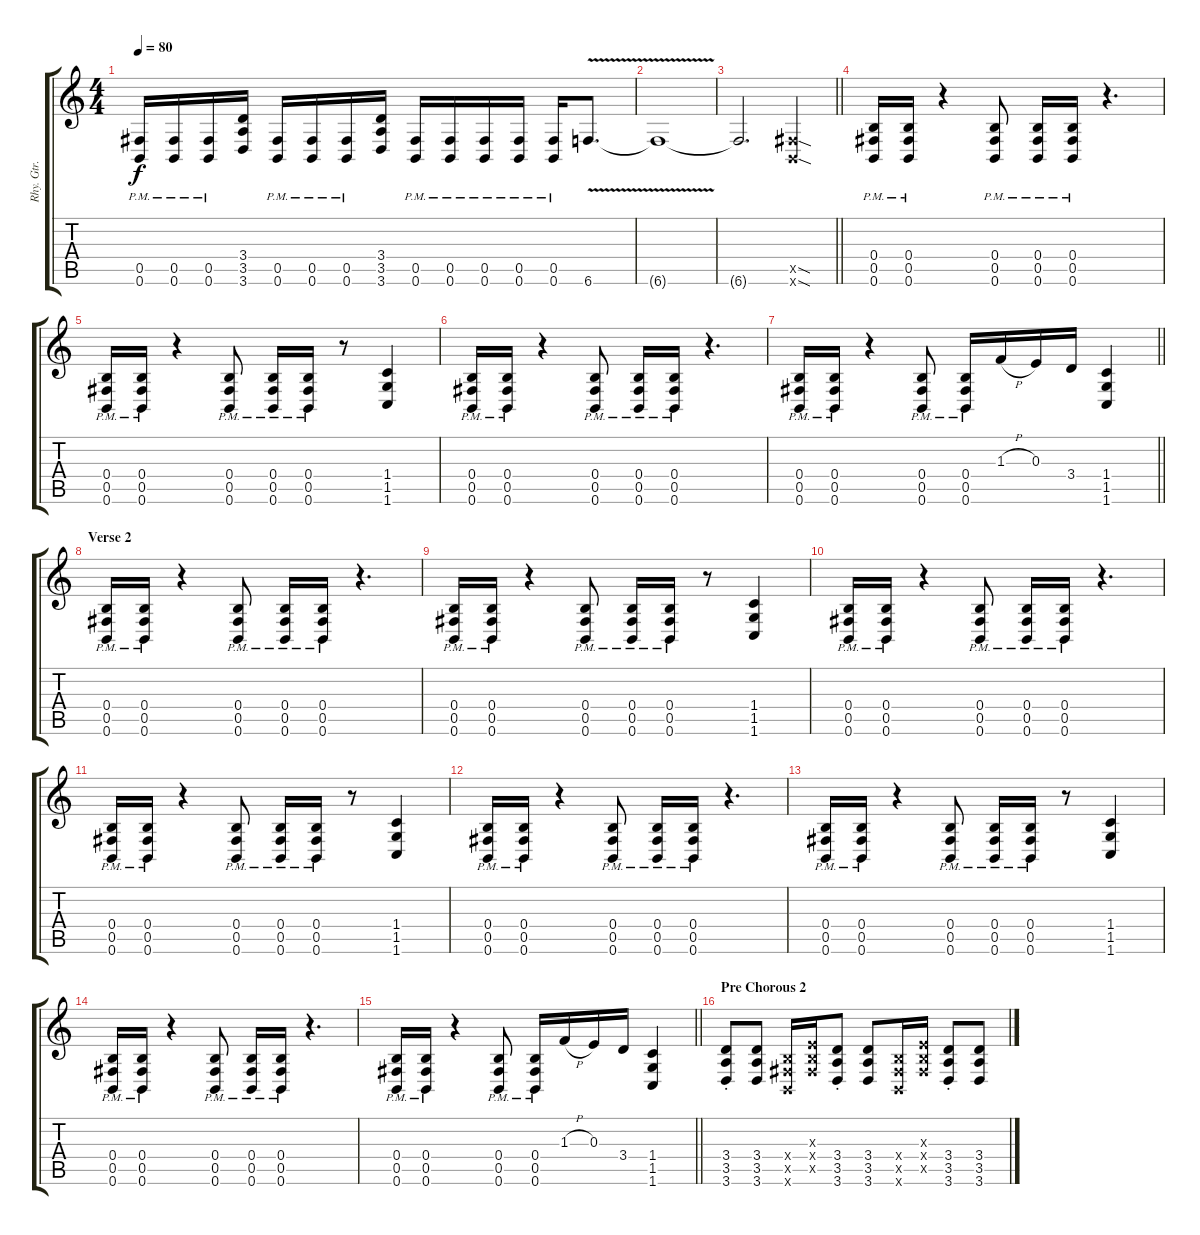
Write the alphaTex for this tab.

\track ("Rhy. Gtr. 1" "Rhy. Gtr. ") {instrument distortionguitar}
\staff {score tabs}
\tuning (Db4 Ab3 E3 B2 Gb2 B1) {hide}
\ts (4 4)
\tempo 80
\clef g2
\ks c
(0.5{pm} 0.6{pm}).16{dy f} (0.5{pm} 0.6{pm}).16 (0.5{pm} 0.6{pm}).16 (3.4 3.5 3.6).16 (0.5{pm} 0.6{pm}).16 (0.5{pm} 0.6{pm}).16 (0.5{pm} 0.6{pm}).16 (3.4 3.5 3.6).16 (0.5{pm} 0.6{pm}).16 (0.5{pm} 0.6{pm}).16 (0.5{pm} 0.6{pm}).16 (0.5{pm} 0.6{pm}).16 (0.5{pm} 0.6{pm}).16 6.6{v}.8{d} |
6.6{t}.1 |
\barLineRight lightlight
6.6{t}.2{d} (0.5{sod x} 0.6{sod x}).4 |
\section ("" "")
(0.4{pm} 0.5{pm} 0.6{pm}).16 (0.4{pm} 0.5{pm} 0.6{pm}).16 r.4 (0.4{pm} 0.5{pm} 0.6{pm}).8 (0.4{pm} 0.5{pm} 0.6{pm}).16 (0.4{pm} 0.5{pm} 0.6{pm}).16 r.4{d} |
(0.4{pm} 0.5{pm} 0.6{pm}).16 (0.4{pm} 0.5{pm} 0.6{pm}).16 r.4 (0.4{pm} 0.5{pm} 0.6{pm}).8 (0.4{pm} 0.5{pm} 0.6{pm}).16 (0.4{pm} 0.5{pm} 0.6{pm}).16 r.8 (1.4 1.5 1.6).4 |
(0.4{pm} 0.5{pm} 0.6{pm}).16 (0.4{pm} 0.5{pm} 0.6{pm}).16 r.4 (0.4{pm} 0.5{pm} 0.6{pm}).8 (0.4{pm} 0.5{pm} 0.6{pm}).16 (0.4{pm} 0.5{pm} 0.6{pm}).16 r.4{d} |
\barLineRight lightlight
(0.4{pm} 0.5{pm} 0.6{pm}).16 (0.4{pm} 0.5{pm} 0.6{pm}).16 r.4 (0.4{pm} 0.5{pm} 0.6{pm}).8 (0.4{pm} 0.5{pm} 0.6{pm}).16 1.3{h}.16 0.3.16 3.4.16 (1.4 1.5 1.6).4 |
\section ("" "Verse 2")
(0.4{pm} 0.5{pm} 0.6{pm}).16 (0.4{pm} 0.5{pm} 0.6{pm}).16 r.4 (0.4{pm} 0.5{pm} 0.6{pm}).8 (0.4{pm} 0.5{pm} 0.6{pm}).16 (0.4{pm} 0.5{pm} 0.6{pm}).16 r.4{d} |
(0.4{pm} 0.5{pm} 0.6{pm}).16 (0.4{pm} 0.5{pm} 0.6{pm}).16 r.4 (0.4{pm} 0.5{pm} 0.6{pm}).8 (0.4{pm} 0.5{pm} 0.6{pm}).16 (0.4{pm} 0.5{pm} 0.6{pm}).16 r.8 (1.4 1.5 1.6).4 |
(0.4{pm} 0.5{pm} 0.6{pm}).16 (0.4{pm} 0.5{pm} 0.6{pm}).16 r.4 (0.4{pm} 0.5{pm} 0.6{pm}).8 (0.4{pm} 0.5{pm} 0.6{pm}).16 (0.4{pm} 0.5{pm} 0.6{pm}).16 r.4{d} |
(0.4{pm} 0.5{pm} 0.6{pm}).16 (0.4{pm} 0.5{pm} 0.6{pm}).16 r.4 (0.4{pm} 0.5{pm} 0.6{pm}).8 (0.4{pm} 0.5{pm} 0.6{pm}).16 (0.4{pm} 0.5{pm} 0.6{pm}).16 r.8 (1.4 1.5 1.6).4 |
(0.4{pm} 0.5{pm} 0.6{pm}).16 (0.4{pm} 0.5{pm} 0.6{pm}).16 r.4 (0.4{pm} 0.5{pm} 0.6{pm}).8 (0.4{pm} 0.5{pm} 0.6{pm}).16 (0.4{pm} 0.5{pm} 0.6{pm}).16 r.4{d} |
(0.4{pm} 0.5{pm} 0.6{pm}).16 (0.4{pm} 0.5{pm} 0.6{pm}).16 r.4 (0.4{pm} 0.5{pm} 0.6{pm}).8 (0.4{pm} 0.5{pm} 0.6{pm}).16 (0.4{pm} 0.5{pm} 0.6{pm}).16 r.8 (1.4 1.5 1.6).4 |
(0.4{pm} 0.5{pm} 0.6{pm}).16 (0.4{pm} 0.5{pm} 0.6{pm}).16 r.4 (0.4{pm} 0.5{pm} 0.6{pm}).8 (0.4{pm} 0.5{pm} 0.6{pm}).16 (0.4{pm} 0.5{pm} 0.6{pm}).16 r.4{d} |
\barLineRight lightlight
(0.4{pm} 0.5{pm} 0.6{pm}).16 (0.4{pm} 0.5{pm} 0.6{pm}).16 r.4 (0.4{pm} 0.5{pm} 0.6{pm}).8 (0.4{pm} 0.5{pm} 0.6{pm}).16 1.3{h}.16 0.3.16 3.4.16 (1.4 1.5 1.6).4 |
\section ("" "Pre Chorous 2")
(3.4{st} 3.5{st} 3.6{st}).8 (3.4 3.5 3.6).8 (0.4{x} 0.5{x} 0.6{x}).16 (0.3{x} 0.4{x} 0.5{x}).16 (3.4{st} 3.5{st} 3.6{st}).8 (3.4 3.5 3.6).8 (0.4{x} 0.5{x} 0.6{x}).16 (0.3{x} 0.4{x} 0.5{x}).16 (3.4{st} 3.5{st} 3.6{st}).8 (3.4 3.5 3.6).8
